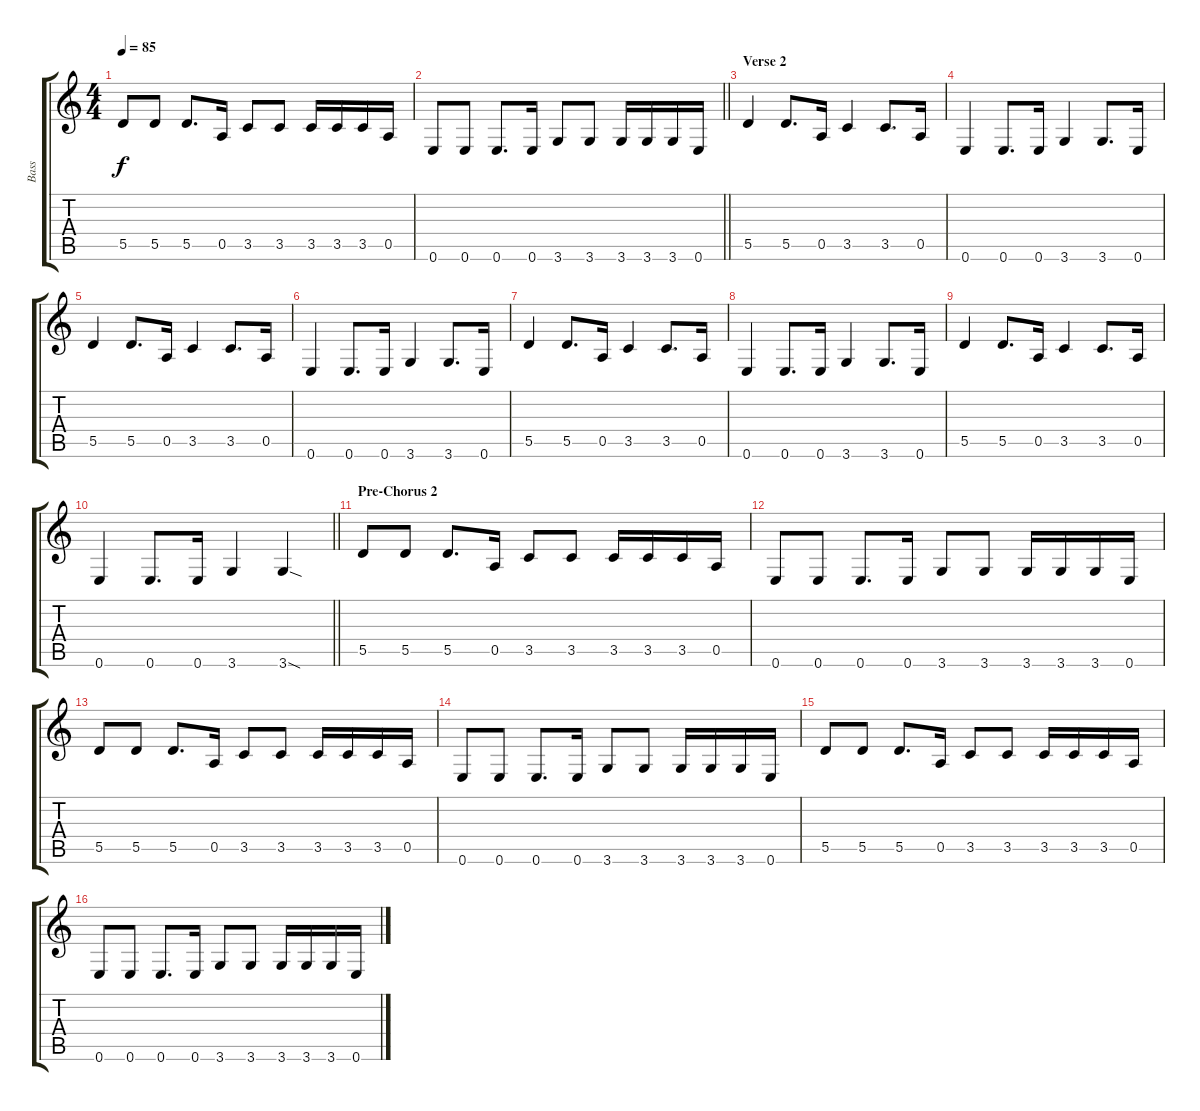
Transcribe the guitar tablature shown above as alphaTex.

\track ("Bass" "Bass") {instrument acousticbass}
\staff {score tabs}
\tuning (E4 B3 G3 D3 A2 E2) {hide}
\ts (4 4)
\tempo 85
\clef g2
\ks c
5.5.8{dy f} 5.5.8 5.5.8{d} 0.5.16 3.5.8 3.5.8 3.5.16 3.5.16 3.5.16 0.5.16 |
\barLineRight lightlight
0.6.8 0.6.8 0.6.8{d} 0.6.16 3.6.8 3.6.8 3.6.16 3.6.16 3.6.16 0.6.16 |
\section ("" "Verse 2")
5.5.4 5.5.8{d} 0.5.16 3.5.4 3.5.8{d} 0.5.16 |
0.6.4 0.6.8{d} 0.6.16 3.6.4 3.6.8{d} 0.6.16 |
5.5.4 5.5.8{d} 0.5.16 3.5.4 3.5.8{d} 0.5.16 |
0.6.4 0.6.8{d} 0.6.16 3.6.4 3.6.8{d} 0.6.16 |
5.5.4 5.5.8{d} 0.5.16 3.5.4 3.5.8{d} 0.5.16 |
0.6.4 0.6.8{d} 0.6.16 3.6.4 3.6.8{d} 0.6.16 |
5.5.4 5.5.8{d} 0.5.16 3.5.4 3.5.8{d} 0.5.16 |
\barLineRight lightlight
0.6.4 0.6.8{d} 0.6.16 3.6.4 3.6{sod}.4 |
\section ("" "Pre-Chorus 2")
5.5.8 5.5.8 5.5.8{d} 0.5.16 3.5.8 3.5.8 3.5.16 3.5.16 3.5.16 0.5.16 |
0.6.8 0.6.8 0.6.8{d} 0.6.16 3.6.8 3.6.8 3.6.16 3.6.16 3.6.16 0.6.16 |
5.5.8 5.5.8 5.5.8{d} 0.5.16 3.5.8 3.5.8 3.5.16 3.5.16 3.5.16 0.5.16 |
0.6.8 0.6.8 0.6.8{d} 0.6.16 3.6.8 3.6.8 3.6.16 3.6.16 3.6.16 0.6.16 |
5.5.8 5.5.8 5.5.8{d} 0.5.16 3.5.8 3.5.8 3.5.16 3.5.16 3.5.16 0.5.16 |
0.6.8 0.6.8 0.6.8{d} 0.6.16 3.6.8 3.6.8 3.6.16 3.6.16 3.6.16 0.6.16
